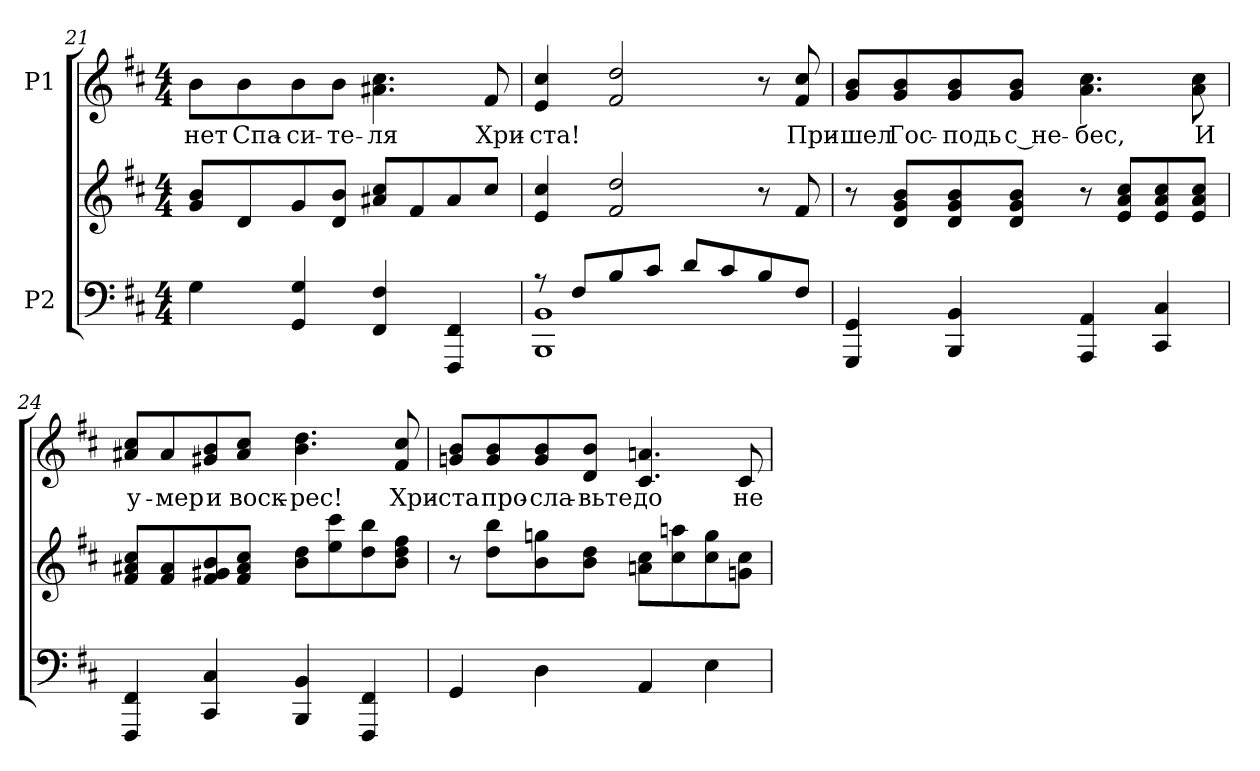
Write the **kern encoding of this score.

**kern	**kern	**kern	**text
*part2	*part2	*part1	*part1
*staff3	*staff2	*staff1	*staff1
*I"P2	*	*I"P1	*
*clefF4	*clefG2	*clefG2	*
*k[f#c#]	*k[f#c#]	*k[f#c#]	*
*D:	*D:	*D:	*
*M4/4	*M4/4	*M4/4	*
=21	=21	=21	=21
!	!	!	!LO:LY:b:color=#000000
4Gi\	8gi/ 8biL	8bi\L	нет
!	!	!	!LO:LY:b:color=#000000
.	8di/	8bi\	Спа-
!	!	!	!LO:LY:b:color=#000000
4GGi/ 4Gi	8gi/	8bi\	-си-
!	!	!	!LO:LY:b:color=#000000
.	8di/ 8biJ	8bi\J	-те-
!	!	!	!LO:LY:b:color=#000000
4FF#i/ 4F#i	8a#Xi/ 8cc#iL	4.a#Xi\ 4.cc#i	-ля
.	8f#i/	.	.
4FFF#i/ 4FF#i	8a#i/	.	.
!	!	!	!LO:LY:b:color=#000000
.	8cc#i/J	8f#i/	Хри-
!!LO:LB:g=z
=22	=22	=22	=22
*^	*	*	*
!	!	!	!	!LO:LY:b:color=#000000
8r	1BBBi 1BBi	4ei/ 4cc#i	4ei/ 4cc#i	-ста!
8F#i/L	.	.	.	.
8Bi/	.	2f#i/ 2ddi	2f#i/ 2ddi	.
8c#i/J	.	.	.	.
8di/L	.	.	.	.
8c#i/	.	.	.	.
8Bi/	.	8r	8r	.
!	!	!	!	!LO:LY:b:color=#000000
8F#i/J	.	8f#i/	8f#i/ 8cc#i	При-
*v	*v	*	*	*
=23	=23	=23	=23
!	!	!	!LO:LY:b:color=#000000
4GGGi/ 4GGi	8r	8gi/ 8biL	-шел
!	!	!	!LO:LY:b:color=#000000
.	8di/ 8gi 8biL	8gi/ 8bi	Гос-
!	!	!	!LO:LY:b:color=#000000
4BBBi/ 4BBi	8di/ 8gi 8bi	8gi/ 8bi	-подь
!	!	!	!LO:LY:b:color=#000000
.	8di/ 8gi 8biJ	8gi/ 8biJ	с не-
!	!	!	!LO:LY:b:color=#000000
4AAAi/ 4AAi	8r	4.ai\ 4.cc#i	-бес,
.	8ei/ 8ai 8cc#iL	.	.
4CC#i/ 4C#i	8ei/ 8ai 8cc#i	.	.
!	!	!	!LO:LY:b:color=#000000
.	8ei/ 8ai 8cc#iJ	8ai\ 8cc#i	И
=24	=24	=24	=24
!	!	!	!LO:LY:b:color=#000000
4FFF#i/ 4FF#i	8f#i/ 8a#Xi 8cc#iL	8a#Xi/ 8cc#iL	у-
!	!	!	!LO:LY:b:color=#000000
.	8f#i/ 8a#i	8a#i/	-мер
!	!	!	!LO:LY:b:color=#000000
4CC#i/ 4C#i	8f#i/ 8g#Xi 8bi	8g#Xi/ 8bi	и
!	!	!	!LO:LY:b:color=#000000
.	8f#i/ 8a#i 8cc#iJ	8a#i/ 8cc#iJ	воск-
!	!	!	!LO:LY:b:color=#000000
4BBBi/ 4BBi	8bi\ 8ddiL	4.bi\ 4.ddi	-рес!
.	8eei\ 8ccc#i	.	.
4FFF#i/ 4FF#i	8ddi\ 8bbi	.	.
!	!	!	!LO:LY:b:color=#000000
.	8bi\ 8ddi 8ff#iJ	8f#i/ 8cc#i	Хри-
!!LO:PB:g=z
=25	=25	=25	=25
!	!	!	!LO:LY:b:color=#000000
4GGi/	8r	8gni/ 8biL	-ста
!	!	!	!LO:LY:b:color=#000000
.	8ddi\ 8bbiL	8gi/ 8bi	про-
!	!	!	!LO:LY:b:color=#000000
4Di\	8bi\ 8ggni	8gi/ 8bi	-сла-
!	!	!	!LO:LY:b:color=#000000
.	8bi\ 8ddiJ	8di/ 8biJ	-вьте
!	!	!	!LO:LY:b:color=#000000
4AAi/	8ani\ 8cc#iL	4.c#i/ 4.ani	до
.	8cc#i\ 8aani	.	.
4Ei\	8cc#i\ 8ggi	.	.
!	!	!	!LO:LY:b:color=#000000
.	8gni\ 8cc#iJ	8c#i/	не-
=	=	=	=
*-	*-	*-	*-
